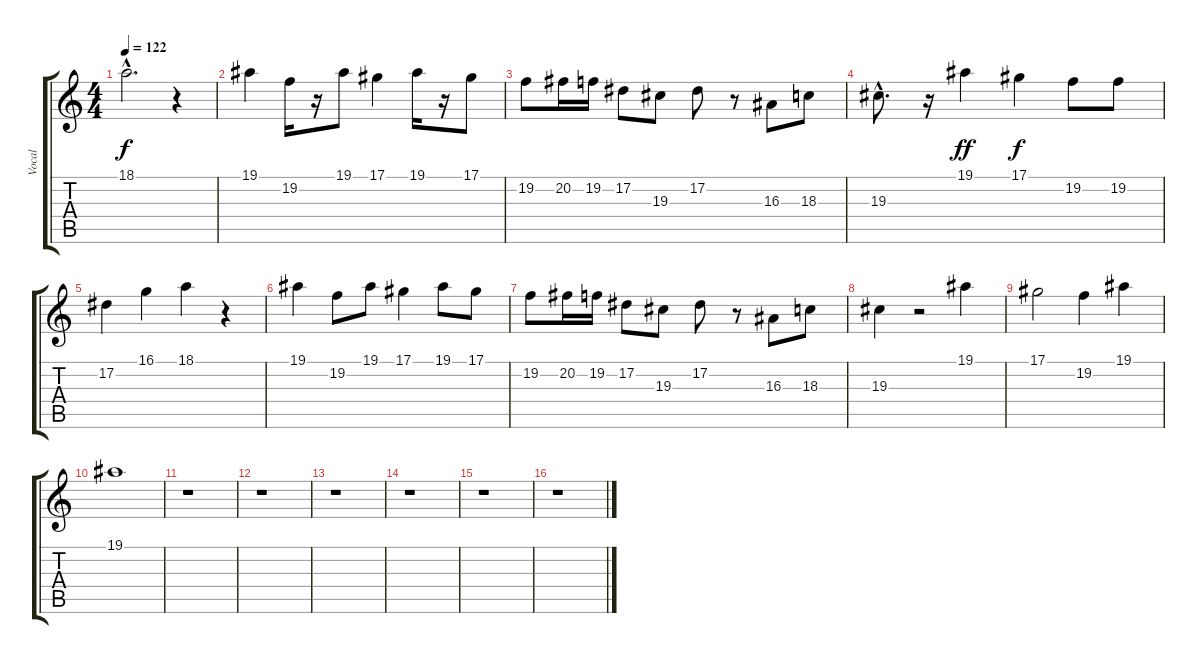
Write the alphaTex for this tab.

\track ("Vocal" "Vocal") {instrument lead2sawtooth}
\staff {score tabs}
\tuning (Eb4 Bb3 Gb3 Db3 Ab2 Eb2) {hide}
\ts (4 4)
\tempo 122
\clef g2
\ks c
18.1{hac}.2{d dy f} r.4 |
19.1.4 19.2.16 r.16 19.1.8 17.1.4 19.1.16 r.16 17.1.8 |
19.2.8 20.2.16 19.2.16 17.2.8 19.3.8 17.2.8 r.8 16.3.8 18.3.8 |
19.3{hac}.8{d} r.16 19.1.4{dy ff} 17.1.4{dy f} 19.2.8 19.2.8 |
17.2.4 16.1.4 18.1.4 r.4 |
19.1.4 19.2.8 19.1.8 17.1.4 19.1.8 17.1.8 |
19.2.8 20.2.16 19.2.16 17.2.8 19.3.8 17.2.8 r.8 16.3.8 18.3.8 |
19.3.4 r.2 19.1.4 |
17.1.2 19.2.4 19.1.4 |
19.1.1 |
r.1 |
r.1 |
r.1 |
r.1 |
r.1 |
r.1
